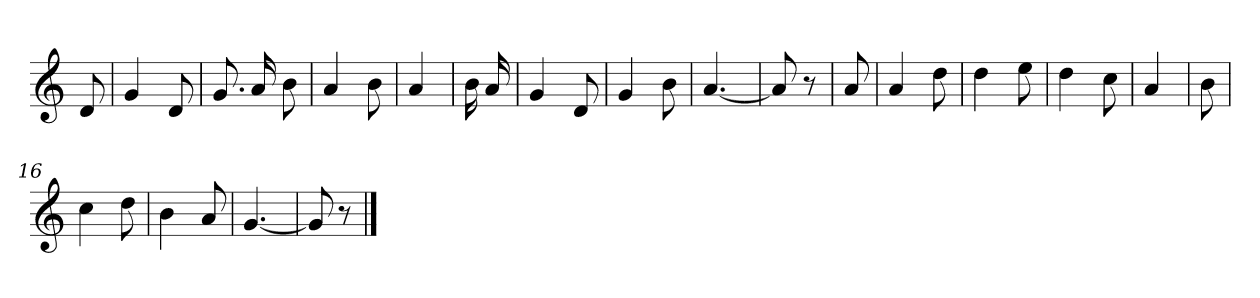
**kern
*part1
*staff1
*clefG2
*k[]
=
8d
=1
4g
8d
=2
8.g
16a
8b
=3
4a
8b
=4
4a
=5
16b
16a
=6
4g
8d
=7
4g
8b
=8
[4.a
=9
8a]
8r
=10
8a
=11
4a
8dd
=12
4dd
8ee
=13
4dd
8cc
=14
4a
=15
8b
=16
4cc
8dd
=17
4b
8a
=18
[4.g
=19
8g]
8r
==
*-
